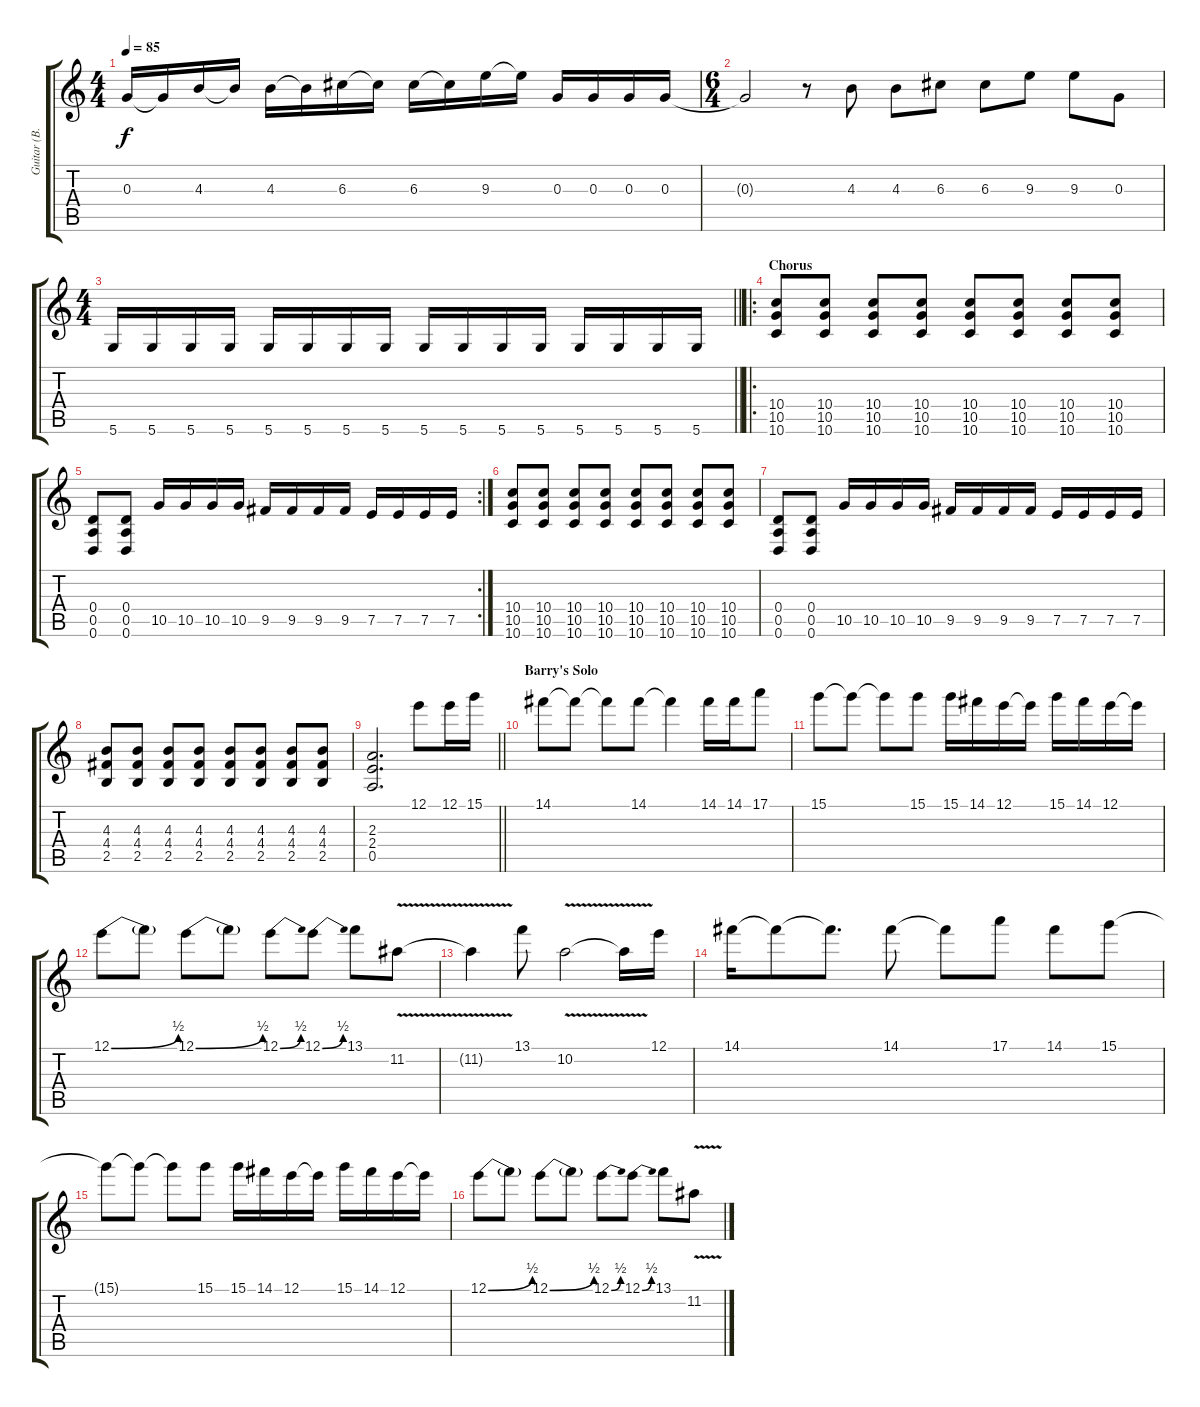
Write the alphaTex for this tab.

\track ("Guitar (B. Stock)" "Guitar (B.") {instrument distortionguitar}
\staff {score tabs}
\tuning (E4 B3 G3 D3 A2 D2) {hide}
\ts (4 4)
\tempo 85
\clef g2
\ks c
0.3{t}.16{dy f} 0.3{t}.16 4.3.16 4.3{t}.16 4.3.16 4.3{t}.16 6.3.16 6.3{t}.16 6.3.16 6.3{t}.16 9.3.16 9.3{t}.16 0.3.16 0.3.16 0.3.16 0.3.16 |
\ts (6 4)
0.3{t}.2 r.8 4.3.8 4.3.8 6.3.8 6.3.8 9.3.8 9.3.8 0.3.8 |
\ts (4 4)
\barLineRight lightlight
5.6.16{volume 16} 5.6.16 5.6.16 5.6.16 5.6.16 5.6.16 5.6.16 5.6.16 5.6.16 5.6.16 5.6.16 5.6.16 5.6.16 5.6.16 5.6.16 5.6.16 |
\ro
\section ("" "Chorus")
(10.4 10.5 10.6).8 (10.4 10.5 10.6).8 (10.4 10.5 10.6).8 (10.4 10.5 10.6).8 (10.4 10.5 10.6).8 (10.4 10.5 10.6).8 (10.4 10.5 10.6).8 (10.4 10.5 10.6).8 |
\rc 2
(0.4 0.5 0.6).8 (0.4 0.5 0.6).8 10.5.16 10.5.16 10.5.16 10.5.16 9.5.16 9.5.16 9.5.16 9.5.16 7.5.16 7.5.16 7.5.16 7.5.16 |
(10.4 10.5 10.6).8 (10.4 10.5 10.6).8 (10.4 10.5 10.6).8 (10.4 10.5 10.6).8 (10.4 10.5 10.6).8 (10.4 10.5 10.6).8 (10.4 10.5 10.6).8 (10.4 10.5 10.6).8 |
(0.4 0.5 0.6).8 (0.4 0.5 0.6).8 10.5.16 10.5.16 10.5.16 10.5.16 9.5.16 9.5.16 9.5.16 9.5.16 7.5.16 7.5.16 7.5.16 7.5.16 |
(4.3 4.4 2.5).8 (4.3 4.4 2.5).8 (4.3 4.4 2.5).8 (4.3 4.4 2.5).8 (4.3 4.4 2.5).8 (4.3 4.4 2.5).8 (4.3 4.4 2.5).8 (4.3 4.4 2.5).8 |
\barLineRight lightlight
(2.3 2.4 0.5).2{d} 12.1.8{volume 16} 12.1.16 15.1.16 |
\section ("" "Barry's Solo")
14.1.8 14.1{t}.8 14.1{t}.8 14.1.8 14.1{t}.4 14.1.16 14.1.16 17.1.8 |
15.1.8 15.1{t}.8 15.1{t}.8 15.1.8 15.1.16 14.1.16 12.1.16 12.1{t}.16 15.1.16 14.1.16 12.1.16 12.1{t}.16 |
12.1{be (bend 0 0 60 2)}.8 12.1{t}.8 12.1{be (bend 0 0 60 2)}.8 12.1{t}.8 12.1{be (bend 0 0 60 2)}.8 12.1{be (bend 0 0 60 2)}.8 13.1.8 11.2{v}.8 |
11.2{t}.4 13.1.8 10.2{v}.2 10.2{t}.16 12.1.16 |
14.1.16 14.1{t}.8 14.1{t}.8{d} 14.1.8 14.1{t}.8 17.1.8 14.1.8 15.1.8 |
15.1{t}.8 15.1{t}.8 15.1{t}.8 15.1.8 15.1.16 14.1.16 12.1.16 12.1{t}.16 15.1.16 14.1.16 12.1.16 12.1{t}.16 |
12.1{be (bend 0 0 60 2)}.8 12.1{t}.8 12.1{be (bend 0 0 60 2)}.8 12.1{t}.8 12.1{be (bend 0 0 60 2)}.8 12.1{be (bend 0 0 60 2)}.8 13.1.8 11.2{v}.8
